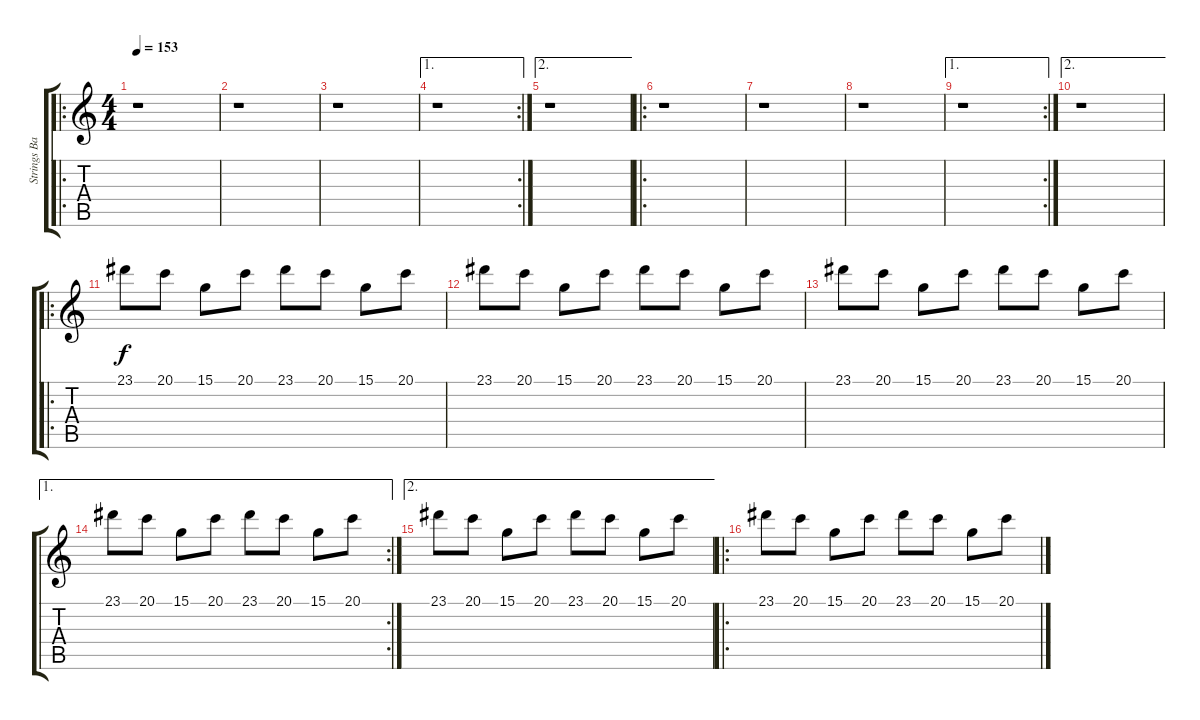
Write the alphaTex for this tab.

\track ("Strings Background" "Strings Ba") {instrument stringensemble1}
\staff {score tabs}
\tuning (E4 B3 G3 D3 A2 E2) {hide}
\ro
\ts (4 4)
\tempo 153
\clef g2
\ks c
r.1{dy f} |
r.1 |
r.1 |
\ae 1
\rc 2
r.1 |
\ae 2
r.1 |
\ro
r.1 |
r.1 |
r.1 |
\ae 1
\rc 2
r.1 |
\ae 2
r.1{volume 2} |
\ro
23.1.8 20.1.8 15.1.8 20.1.8 23.1.8 20.1.8 15.1.8 20.1.8 |
23.1.8 20.1.8 15.1.8 20.1.8 23.1.8 20.1.8 15.1.8 20.1.8 |
23.1.8 20.1.8 15.1.8 20.1.8 23.1.8 20.1.8 15.1.8 20.1.8 |
\ae 1
\rc 2
23.1.8{volume 2} 20.1.8 15.1.8 20.1.8 23.1.8 20.1.8 15.1.8 20.1.8 |
\ae 2
23.1.8 20.1.8 15.1.8 20.1.8 23.1.8 20.1.8 15.1.8 20.1.8{volume 4} |
\ro
23.1.8 20.1.8 15.1.8 20.1.8 23.1.8 20.1.8 15.1.8 20.1.8
